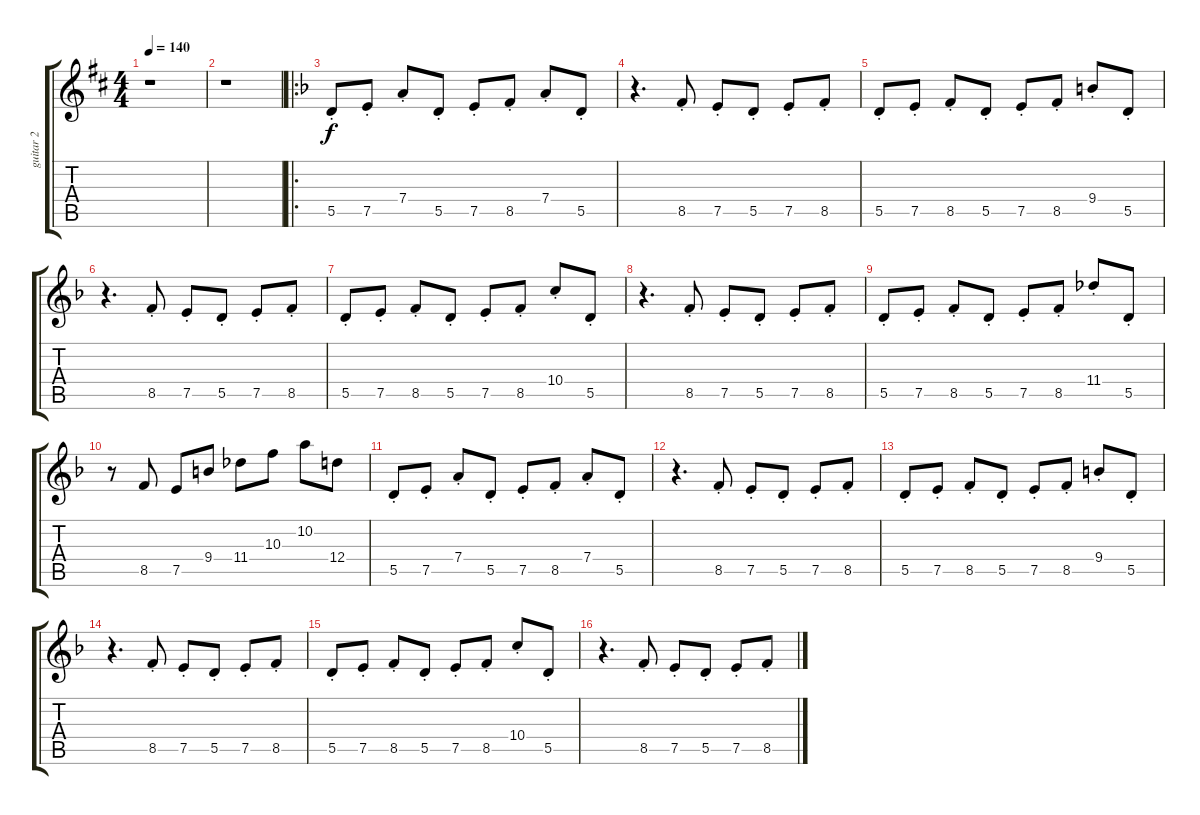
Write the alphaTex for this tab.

\track ("guitar 2" "guitar 2") {instrument distortionguitar}
\staff {score tabs}
\tuning (E4 B3 G3 D3 A2 E2) {hide}
\ts (4 4)
\tempo 140
\clef g2
\ks d
r.1{dy f} |
r.1 |
\ro
\ks dminor
5.5{st}.8 7.5{st}.8 7.4{st}.8 5.5{st}.8 7.5{st}.8 8.5{st}.8 7.4{st}.8 5.5{st}.8 |
r.4{d} 8.5{st}.8 7.5{st}.8 5.5{st}.8 7.5{st}.8 8.5{st}.8 |
5.5{st}.8 7.5{st}.8 8.5{st}.8 5.5{st}.8 7.5{st}.8 8.5{st}.8 9.4{st}.8 5.5{st}.8 |
r.4{d} 8.5{st}.8 7.5{st}.8 5.5{st}.8 7.5{st}.8 8.5{st}.8 |
5.5{st}.8 7.5{st}.8 8.5{st}.8 5.5{st}.8 7.5{st}.8 8.5{st}.8 10.4{st}.8 5.5{st}.8 |
r.4{d} 8.5{st}.8 7.5{st}.8 5.5{st}.8 7.5{st}.8 8.5{st}.8 |
5.5{st}.8 7.5{st}.8 8.5{st}.8 5.5{st}.8 7.5{st}.8 8.5{st}.8 11.4{st}.8 5.5{st}.8 |
r.8 8.5.8 7.5.8 9.4.8 11.4.8 10.3.8 10.2.8 12.4.8 |
5.5{st}.8 7.5{st}.8 7.4{st}.8 5.5{st}.8 7.5{st}.8 8.5{st}.8 7.4{st}.8 5.5{st}.8 |
r.4{d} 8.5{st}.8 7.5{st}.8 5.5{st}.8 7.5{st}.8 8.5{st}.8 |
5.5{st}.8 7.5{st}.8 8.5{st}.8 5.5{st}.8 7.5{st}.8 8.5{st}.8 9.4{st}.8 5.5{st}.8 |
r.4{d} 8.5{st}.8 7.5{st}.8 5.5{st}.8 7.5{st}.8 8.5{st}.8 |
5.5{st}.8 7.5{st}.8 8.5{st}.8 5.5{st}.8 7.5{st}.8 8.5{st}.8 10.4{st}.8 5.5{st}.8 |
r.4{d} 8.5{st}.8 7.5{st}.8 5.5{st}.8 7.5{st}.8 8.5{st}.8
